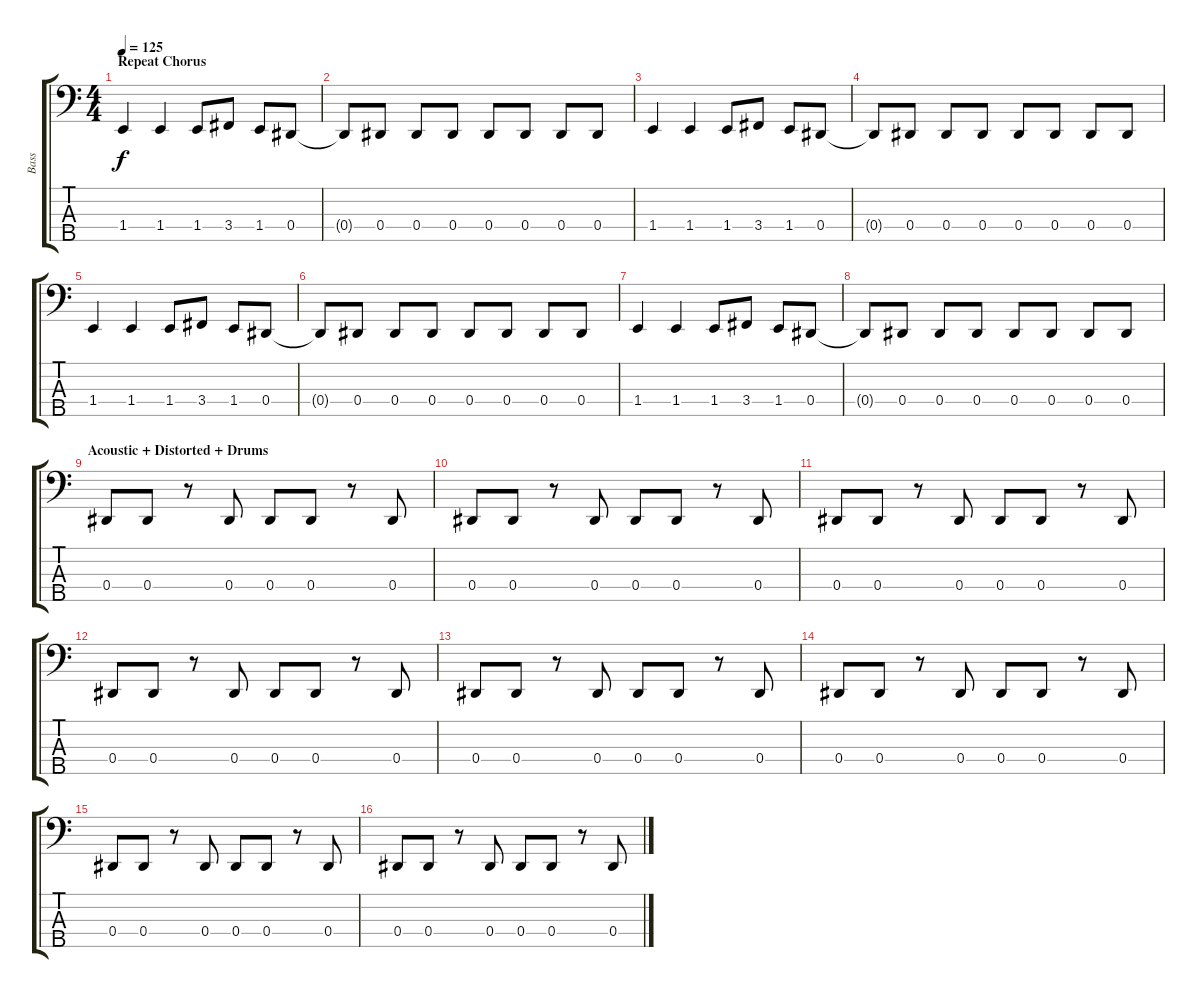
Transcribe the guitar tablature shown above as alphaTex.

\track ("Bass" "Bass") {instrument electricbassfinger}
\staff {score tabs}
\tuning (Gb2 Db2 Ab1 Eb1 Bb0) {hide}
\ts (4 4)
\section ("" "Repeat Chorus")
\tempo 125
\clef f4
\ks c
1.4.4{dy f} 1.4.4 1.4.8 3.4.8 1.4.8 0.4.8 |
0.4{t}.8 0.4.8 0.4.8 0.4.8 0.4.8 0.4.8 0.4.8 0.4.8 |
1.4.4 1.4.4 1.4.8 3.4.8 1.4.8 0.4.8 |
0.4{t}.8 0.4.8 0.4.8 0.4.8 0.4.8 0.4.8 0.4.8 0.4.8 |
1.4.4 1.4.4 1.4.8 3.4.8 1.4.8 0.4.8 |
0.4{t}.8 0.4.8 0.4.8 0.4.8 0.4.8 0.4.8 0.4.8 0.4.8 |
1.4.4 1.4.4 1.4.8 3.4.8 1.4.8 0.4.8 |
0.4{t}.8 0.4.8 0.4.8 0.4.8 0.4.8 0.4.8 0.4.8 0.4.8 |
\section ("" "Acoustic + Distorted + Drums")
0.4.8 0.4.8 r.8 0.4.8 0.4.8 0.4.8 r.8 0.4.8 |
0.4.8 0.4.8 r.8 0.4.8 0.4.8 0.4.8 r.8 0.4.8 |
0.4.8 0.4.8 r.8 0.4.8 0.4.8 0.4.8 r.8 0.4.8 |
0.4.8 0.4.8 r.8 0.4.8 0.4.8 0.4.8 r.8 0.4.8 |
0.4.8 0.4.8 r.8 0.4.8 0.4.8 0.4.8 r.8 0.4.8 |
0.4.8 0.4.8 r.8 0.4.8 0.4.8 0.4.8 r.8 0.4.8 |
0.4.8 0.4.8 r.8 0.4.8 0.4.8 0.4.8 r.8 0.4.8 |
0.4.8 0.4.8 r.8 0.4.8 0.4.8 0.4.8 r.8 0.4.8
